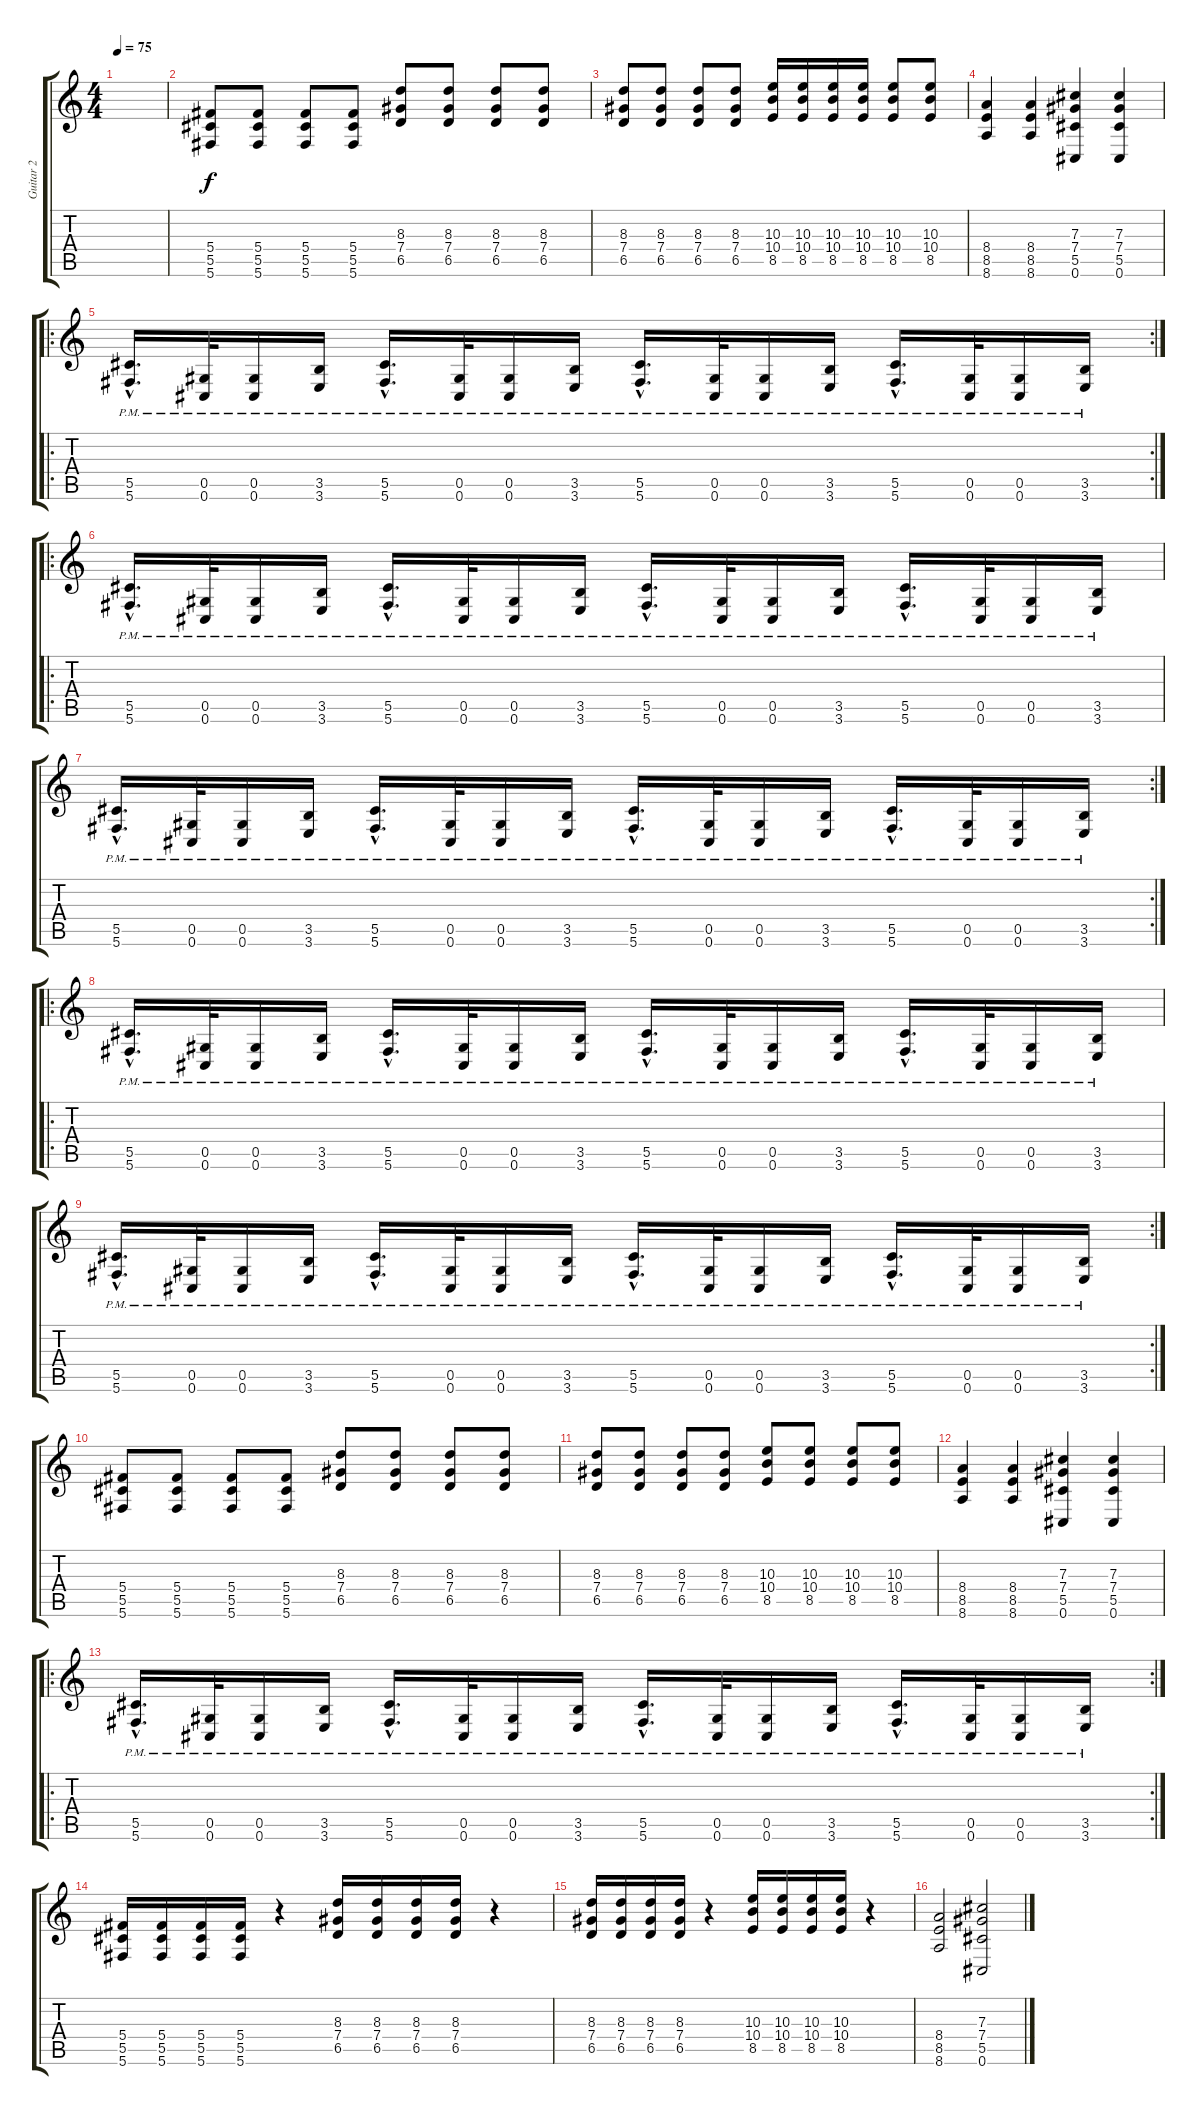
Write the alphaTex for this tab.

\track ("Guitar 2" "Guitar 2") {instrument distortionguitar}
\staff {score tabs}
\tuning (Eb4 Bb3 Gb3 Db3 Ab2 Db2) {hide}
\ts (4 4)
\tempo 75
\clef g2
\ks c
|
(5.4 5.5 5.6).8 (5.4 5.5 5.6).8 (5.4 5.5 5.6).8 (5.4 5.5 5.6).8 (8.3 7.4 6.5).8 (8.3 7.4 6.5).8 (8.3 7.4 6.5).8 (8.3 7.4 6.5).8 |
(8.3 7.4 6.5).8 (8.3 7.4 6.5).8 (8.3 7.4 6.5).8 (8.3 7.4 6.5).8 (10.3 10.4 8.5).16 (10.3 10.4 8.5).16 (10.3 10.4 8.5).16 (10.3 10.4 8.5).16 (10.3 10.4 8.5).8 (10.3 10.4 8.5).8 |
(8.4 8.5 8.6).4 (8.4 8.5 8.6).4 (7.3 7.4 5.5 0.6).4 (7.3 7.4 5.5 0.6).4 |
\ro
\rc 2
(5.5{hac pm} 5.6{hac pm}).16{d} (0.5{pm} 0.6{pm}).32 (0.5{pm} 0.6{pm}).16 (3.5{pm} 3.6{pm}).16 (5.5{hac pm} 5.6{hac pm}).16{d} (0.5{pm} 0.6{pm}).32 (0.5{pm} 0.6{pm}).16 (3.5{pm} 3.6{pm}).16 (5.5{hac pm} 5.6{hac pm}).16{d} (0.5{pm} 0.6{pm}).32 (0.5{pm} 0.6{pm}).16 (3.5{pm} 3.6{pm}).16 (5.5{hac pm} 5.6{hac pm}).16{d} (0.5{pm} 0.6{pm}).32 (0.5{pm} 0.6{pm}).16 (3.5{pm} 3.6{pm}).16 |
\ro
(5.5{hac pm} 5.6{hac pm}).16{d} (0.5{pm} 0.6{pm}).32 (0.5{pm} 0.6{pm}).16 (3.5{pm} 3.6{pm}).16 (5.5{hac pm} 5.6{hac pm}).16{d} (0.5{pm} 0.6{pm}).32 (0.5{pm} 0.6{pm}).16 (3.5{pm} 3.6{pm}).16 (5.5{hac pm} 5.6{hac pm}).16{d} (0.5{pm} 0.6{pm}).32 (0.5{pm} 0.6{pm}).16 (3.5{pm} 3.6{pm}).16 (5.5{hac pm} 5.6{hac pm}).16{d} (0.5{pm} 0.6{pm}).32 (0.5{pm} 0.6{pm}).16 (3.5{pm} 3.6{pm}).16 |
\rc 2
(5.5{hac pm} 5.6{hac pm}).16{d} (0.5{pm} 0.6{pm}).32 (0.5{pm} 0.6{pm}).16 (3.5{pm} 3.6{pm}).16 (5.5{hac pm} 5.6{hac pm}).16{d} (0.5{pm} 0.6{pm}).32 (0.5{pm} 0.6{pm}).16 (3.5{pm} 3.6{pm}).16 (5.5{hac pm} 5.6{hac pm}).16{d} (0.5{pm} 0.6{pm}).32 (0.5{pm} 0.6{pm}).16 (3.5{pm} 3.6{pm}).16 (5.5{hac pm} 5.6{hac pm}).16{d} (0.5{pm} 0.6{pm}).32 (0.5{pm} 0.6{pm}).16 (3.5{pm} 3.6{pm}).16 |
\ro
(5.5{hac pm} 5.6{hac pm}).16{d} (0.5{pm} 0.6{pm}).32 (0.5{pm} 0.6{pm}).16 (3.5{pm} 3.6{pm}).16 (5.5{hac pm} 5.6{hac pm}).16{d} (0.5{pm} 0.6{pm}).32 (0.5{pm} 0.6{pm}).16 (3.5{pm} 3.6{pm}).16 (5.5{hac pm} 5.6{hac pm}).16{d} (0.5{pm} 0.6{pm}).32 (0.5{pm} 0.6{pm}).16 (3.5{pm} 3.6{pm}).16 (5.5{hac pm} 5.6{hac pm}).16{d} (0.5{pm} 0.6{pm}).32 (0.5{pm} 0.6{pm}).16 (3.5{pm} 3.6{pm}).16 |
\rc 2
(5.5{hac pm} 5.6{hac pm}).16{d} (0.5{pm} 0.6{pm}).32 (0.5{pm} 0.6{pm}).16 (3.5{pm} 3.6{pm}).16 (5.5{hac pm} 5.6{hac pm}).16{d} (0.5{pm} 0.6{pm}).32 (0.5{pm} 0.6{pm}).16 (3.5{pm} 3.6{pm}).16 (5.5{hac pm} 5.6{hac pm}).16{d} (0.5{pm} 0.6{pm}).32 (0.5{pm} 0.6{pm}).16 (3.5{pm} 3.6{pm}).16 (5.5{hac pm} 5.6{hac pm}).16{d} (0.5{pm} 0.6{pm}).32 (0.5{pm} 0.6{pm}).16 (3.5{pm} 3.6{pm}).16 |
(5.4 5.5 5.6).8 (5.4 5.5 5.6).8 (5.4 5.5 5.6).8 (5.4 5.5 5.6).8 (8.3 7.4 6.5).8 (8.3 7.4 6.5).8 (8.3 7.4 6.5).8 (8.3 7.4 6.5).8 |
(8.3 7.4 6.5).8 (8.3 7.4 6.5).8 (8.3 7.4 6.5).8 (8.3 7.4 6.5).8 (10.3 10.4 8.5).8 (10.3 10.4 8.5).8 (10.3 10.4 8.5).8 (10.3 10.4 8.5).8 |
(8.4 8.5 8.6).4 (8.4 8.5 8.6).4 (7.3 7.4 5.5 0.6).4 (7.3 7.4 5.5 0.6).4 |
\ro
\rc 2
(5.5{hac pm} 5.6{hac pm}).16{d} (0.5{pm} 0.6{pm}).32 (0.5{pm} 0.6{pm}).16 (3.5{pm} 3.6{pm}).16 (5.5{hac pm} 5.6{hac pm}).16{d} (0.5{pm} 0.6{pm}).32 (0.5{pm} 0.6{pm}).16 (3.5{pm} 3.6{pm}).16 (5.5{hac pm} 5.6{hac pm}).16{d} (0.5{pm} 0.6{pm}).32 (0.5{pm} 0.6{pm}).16 (3.5{pm} 3.6{pm}).16 (5.5{hac pm} 5.6{hac pm}).16{d} (0.5{pm} 0.6{pm}).32 (0.5{pm} 0.6{pm}).16 (3.5{pm} 3.6{pm}).16 |
(5.4 5.5 5.6).16 (5.4 5.5 5.6).16 (5.4 5.5 5.6).16 (5.4 5.5 5.6).16 r.4 (8.3 7.4 6.5).16 (8.3 7.4 6.5).16 (8.3 7.4 6.5).16 (8.3 7.4 6.5).16 r.4 |
(8.3 7.4 6.5).16 (8.3 7.4 6.5).16 (8.3 7.4 6.5).16 (8.3 7.4 6.5).16 r.4 (10.3 10.4 8.5).16 (10.3 10.4 8.5).16 (10.3 10.4 8.5).16 (10.3 10.4 8.5).16 r.4 |
(8.4 8.5 8.6).2 (7.3 7.4 5.5 0.6).2
